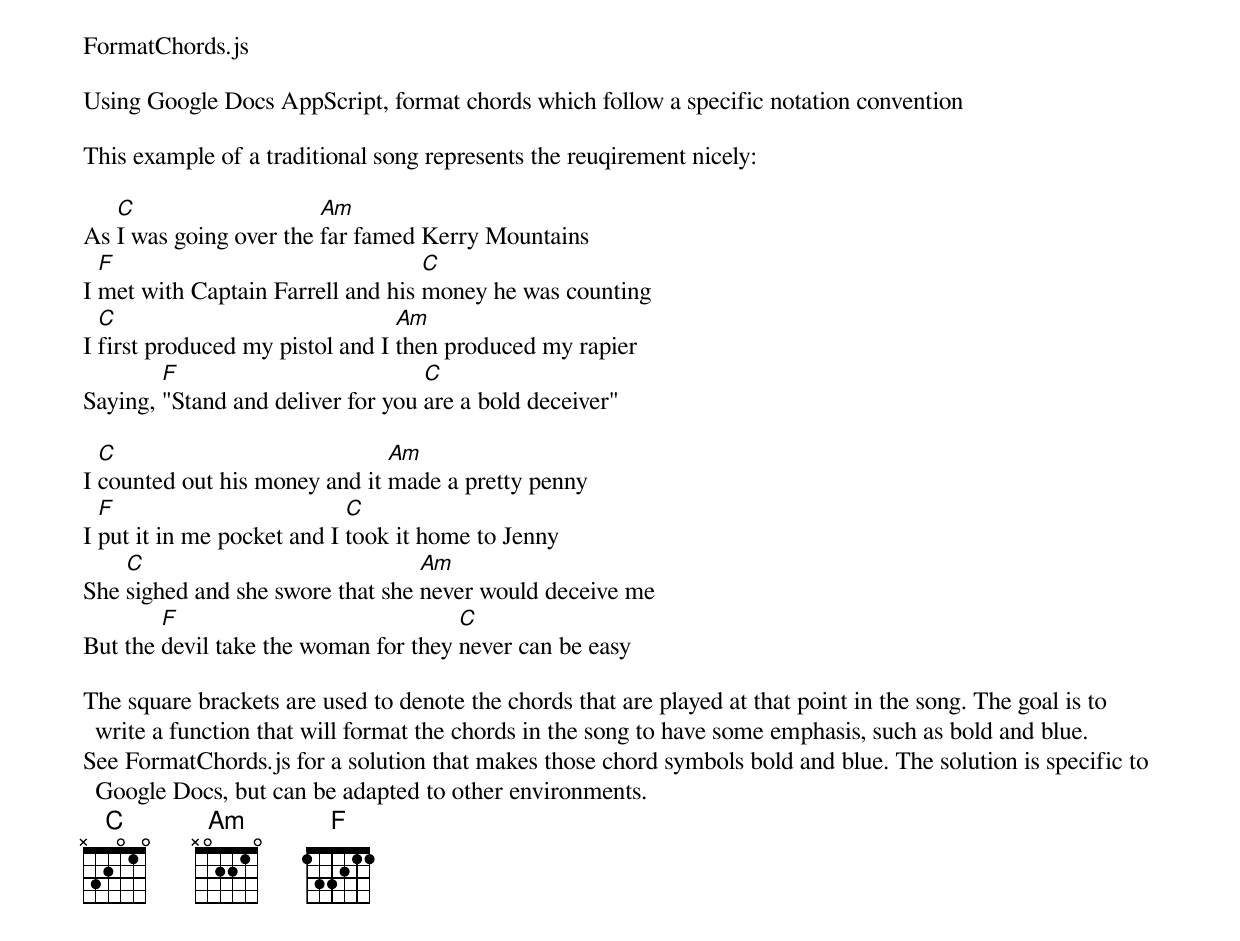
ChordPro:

FormatChords.js

Using Google Docs AppScript, format chords which follow a specific notation convention

This example of a traditional song represents the reuqirement nicely:

As [C]I was going over the [Am]far famed Kerry Mountains
I [F]met with Captain Farrell and his [C]money he was counting
I [C]first produced my pistol and I [Am]then produced my rapier
Saying, [F]"Stand and deliver for you [C]are a bold deceiver"

I [C]counted out his money and it [Am]made a pretty penny
I [F]put it in me pocket and I [C]took it home to Jenny
She [C]sighed and she swore that she [Am]never would deceive me
But the [F]devil take the woman for they [C]never can be easy

The square brackets are used to denote the chords that are played at that point in the song. The goal is to write a function that will format the chords in the song to have some emphasis, such as bold and blue.
See FormatChords.js for a solution that makes those chord symbols bold and blue. The solution is specific to Google Docs, but can be adapted to other environments.
